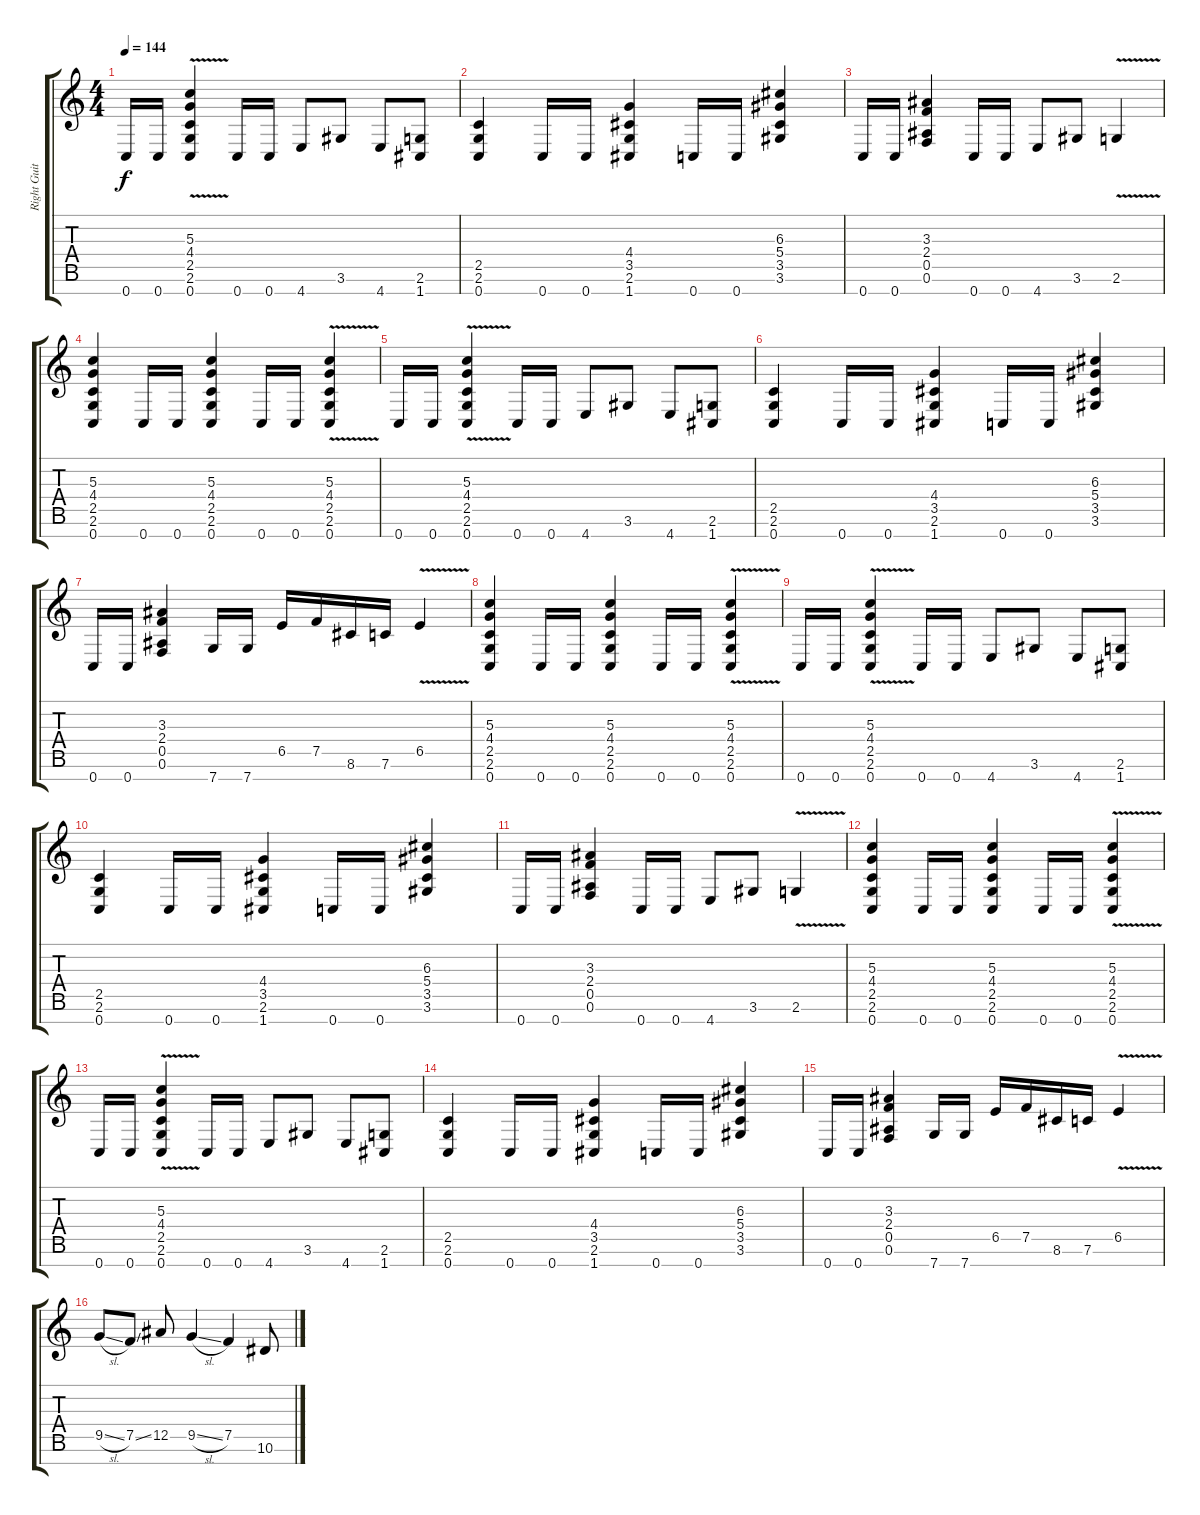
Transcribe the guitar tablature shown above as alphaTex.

\track ("Right Guitar" "Right Guit") {instrument distortionguitar}
\staff {score tabs}
\tuning (F4 C4 G3 Eb3 Bb2 F2 C2) {hide}
\ts (4 4)
\tempo 144
\clef g2
\ks c
0.7.16{dy f} 0.7.16 (5.3{v} 4.4{v} 2.5 2.6 0.7).4 0.7.16 0.7.16 4.7.8 3.6.8 4.7.8 (2.6 1.7).8 |
(2.5 2.6 0.7).4 0.7.16 0.7.16 (4.4 3.5 2.6 1.7).4 0.7.16 0.7.16 (6.3 5.4 3.5 3.6).4 |
0.7.16 0.7.16 (3.3 2.4 0.5 0.6).4 0.7.16 0.7.16 4.7.8 3.6.8 2.6{v}.4 |
(5.3 4.4 2.5 2.6 0.7).4 0.7.16 0.7.16 (5.3 4.4 2.5 2.6 0.7).4 0.7.16 0.7.16 (5.3{v} 4.4 2.5 2.6 0.7).4 |
0.7.16 0.7.16 (5.3{v} 4.4{v} 2.5 2.6 0.7).4 0.7.16 0.7.16 4.7.8 3.6.8 4.7.8 (2.6 1.7).8 |
(2.5 2.6 0.7).4 0.7.16 0.7.16 (4.4 3.5 2.6 1.7).4 0.7.16 0.7.16 (6.3 5.4 3.5 3.6).4 |
0.7.16 0.7.16 (3.3 2.4 0.5 0.6).4 7.7.16 7.7.16 6.5.16 7.5.16 8.6.16 7.6.16 6.5{v}.4 |
(5.3 4.4 2.5 2.6 0.7).4 0.7.16 0.7.16 (5.3 4.4 2.5 2.6 0.7).4 0.7.16 0.7.16 (5.3{v} 4.4 2.5 2.6 0.7).4 |
0.7.16 0.7.16 (5.3{v} 4.4{v} 2.5 2.6 0.7).4 0.7.16 0.7.16 4.7.8 3.6.8 4.7.8 (2.6 1.7).8 |
(2.5 2.6 0.7).4 0.7.16 0.7.16 (4.4 3.5 2.6 1.7).4 0.7.16 0.7.16 (6.3 5.4 3.5 3.6).4 |
0.7.16 0.7.16 (3.3 2.4 0.5 0.6).4 0.7.16 0.7.16 4.7.8 3.6.8 2.6{v}.4 |
(5.3 4.4 2.5 2.6 0.7).4 0.7.16 0.7.16 (5.3 4.4 2.5 2.6 0.7).4 0.7.16 0.7.16 (5.3{v} 4.4 2.5 2.6 0.7).4 |
0.7.16 0.7.16 (5.3{v} 4.4{v} 2.5 2.6 0.7).4 0.7.16 0.7.16 4.7.8 3.6.8 4.7.8 (2.6 1.7).8 |
(2.5 2.6 0.7).4 0.7.16 0.7.16 (4.4 3.5 2.6 1.7).4 0.7.16 0.7.16 (6.3 5.4 3.5 3.6).4 |
0.7.16 0.7.16 (3.3 2.4 0.5 0.6).4 7.7.16 7.7.16 6.5.16 7.5.16 8.6.16 7.6.16 6.5{v}.4 |
9.5{sl}.8 7.5{ss}.8 12.5.8 9.5{sl}.4 7.5.4 10.6.8
